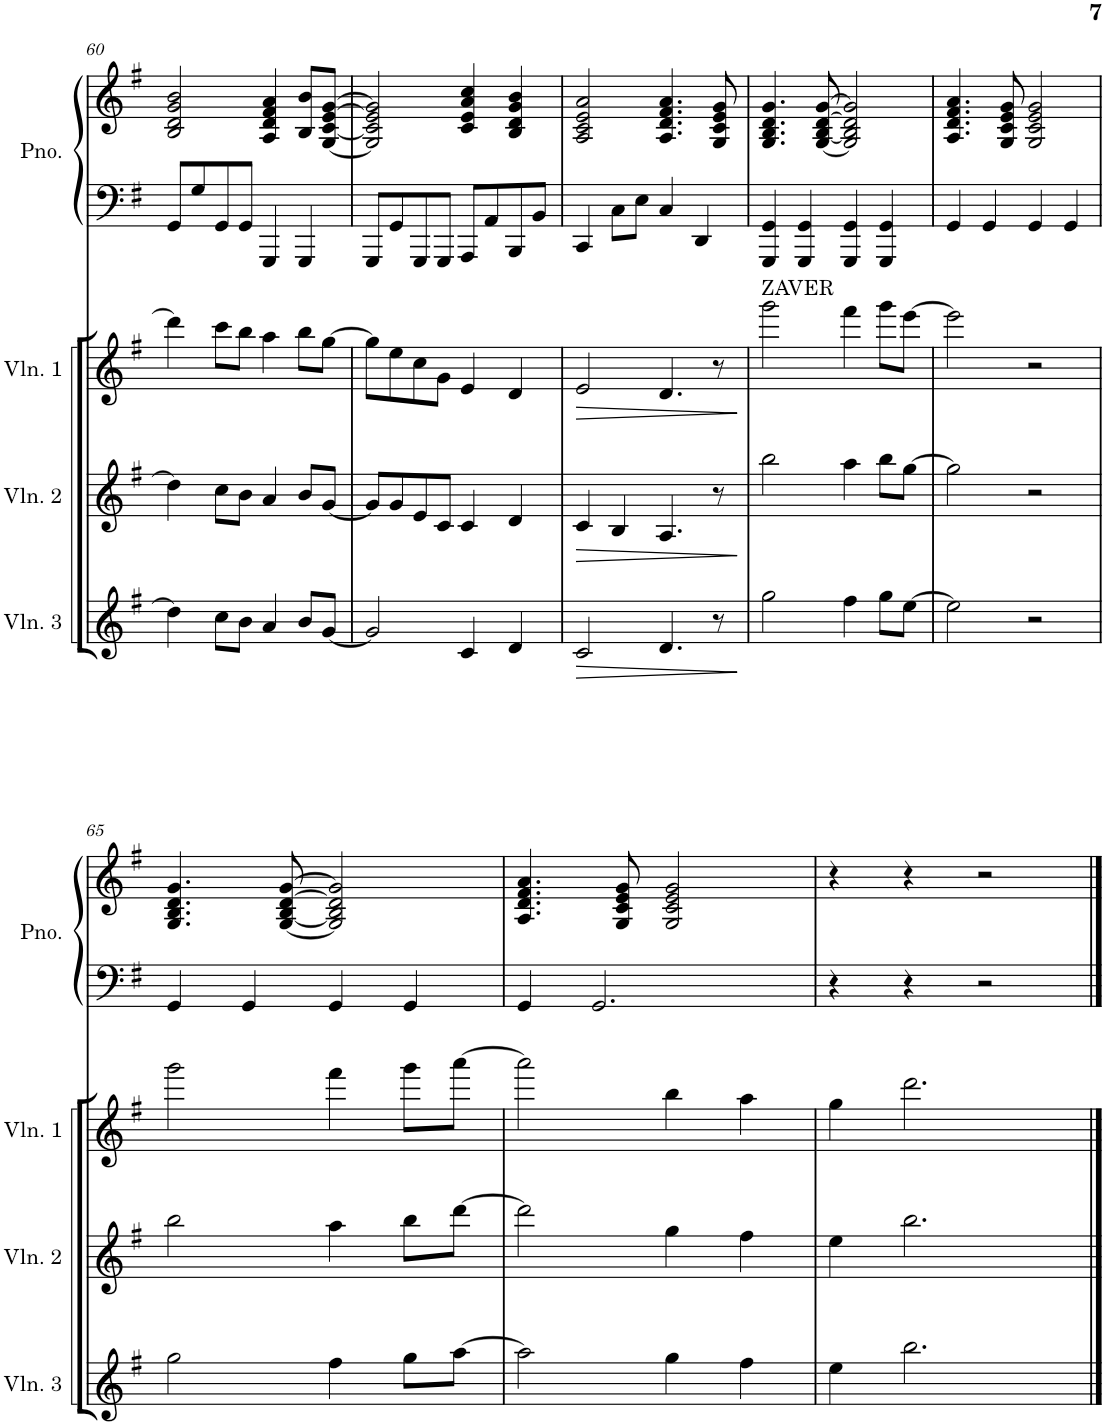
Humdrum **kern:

**kern	**dynam	**kern	**dynam	**kern	**dynam	**kern	**kern
*part4	*part4	*part3	*part3	*part2	*part2	*part1	*part1
*staff5	*staff5	*staff4	*staff4	*staff3	*staff3	*staff2	*staff1
*I"Violin 3	*	*I"Violin 2	*	*I"Violin 1	*	*I"Piano	*
*I'Vln. 3	*	*I'Vln. 2	*	*I'Vln. 1	*	*I'Pno.	*
!!LO:PB:g=z
*clefG2	*	*clefG2	*	*clefG2	*	*clefF4	*clefG2
*k[f#]	*	*k[f#]	*	*k[f#]	*	*k[f#]	*k[f#]
*M4/4	*	*M4/4	*	*M4/4	*	*M4/4	*M4/4
=60	=60	=60	=60	=60	=60	=60	=60
4dd\]	.	4dd\]	.	4ddd\]	.	8GG/L	2B/ 2d/ 2g/ 2b/
.	.	.	.	.	.	8G/	.
8cc\L	.	8cc\L	.	8ccc\L	.	8GG/	.
8b\J	.	8b\J	.	8bb\J	.	8GG/J	.
4a/	.	4a/	.	4aa\	.	4GGG/	4A/ 4d/ 4f#/ 4a/
8b/L	.	8b/L	.	8bb\L	.	4GGG/	8B/ 8b/L
[8g/J	.	[8g/J	.	[8gg\J	.	.	[8G/ [8c/ [8e/ [8g/J
=61	=61	=61	=61	=61	=61	=61	=61
2g/]	.	8g/L]	.	8gg\L]	.	8GGG/L	2G/] 2c/] 2e/] 2g/]
.	.	8g/	.	8ee\	.	8GG/	.
.	.	8e/	.	8cc\	.	8GGG/	.
.	.	8c/J	.	8g\J	.	8GGG/J	.
4c/	.	4c/	.	4e/	.	8AAA/L	4c/ 4e/ 4a/ 4cc/
.	.	.	.	.	.	8AA/	.
4d/	.	4d/	.	4d/	.	8BBB/	4B/ 4d/ 4g/ 4b/
.	.	.	.	.	.	8BB/J	.
=62	=62	=62	=62	=62	=62	=62	=62
!	!LO:HP:b	!	!LO:HP:b	!	!LO:HP:b	!	!
2c/	>	4c/	>	2e/	>	4CC/	2A/ 2c/ 2e/ 2a/
.	.	4B/	.	.	.	8C\L	.
.	.	.	.	.	.	8E\J	.
4.d/	.	4.A/	.	4.d/	.	4C/	4.A/ 4.d/ 4.f#/ 4.a/
.	.	.	.	.	.	4DD/	.
8r	.	8r	.	8r	.	.	8G/ 8c/ 8e/ 8g/
.	]	.	]	.	]	.	.
=63	=63	=63	=63	=63	=63	=63	=63
!	!	!	!	!LO:TX:a:t=ZAVER	!	!	!
2gg\	.	2bb\	.	2ggg\	.	4GGG/ 4GG/	4.G/ 4.B/ 4.d/ 4.g/
.	.	.	.	.	.	4GGG/ 4GG/	.
.	.	.	.	.	.	.	[8G/ [8B/ [8d/ [8g/
4ff#\	.	4aa\	.	4fff#\	.	4GGG/ 4GG/	2G/] 2B/] 2d/] 2g/]
8gg\L	.	8bb\L	.	8ggg\L	.	4GGG/ 4GG/	.
[8ee\J	.	[8gg\J	.	[8eee\J	.	.	.
=64	=64	=64	=64	=64	=64	=64	=64
2ee\]	.	2gg\]	.	2eee\]	.	4GG/	4.A/ 4.d/ 4.f#/ 4.a/
.	.	.	.	.	.	4GG/	.
.	.	.	.	.	.	.	8G/ 8c/ 8e/ 8g/
2r	.	2r	.	2r	.	4GG/	2G/ 2c/ 2e/ 2g/
.	.	.	.	.	.	4GG/	.
!!LO:LB:g=z
=65	=65	=65	=65	=65	=65	=65	=65
2gg\	.	2bb\	.	2ggg\	.	4GG/	4.G/ 4.B/ 4.d/ 4.g/
.	.	.	.	.	.	4GG/	.
.	.	.	.	.	.	.	[8G/ [8B/ [8d/ [8g/
4ff#\	.	4aa\	.	4fff#\	.	4GG/	2G/] 2B/] 2d/] 2g/]
8gg\L	.	8bb\L	.	8ggg\L	.	4GG/	.
[8aa\J	.	[8ddd\J	.	[8aaa\J	.	.	.
=66	=66	=66	=66	=66	=66	=66	=66
2aa\]	.	2ddd\]	.	2aaa\]	.	4GG/	4.A/ 4.d/ 4.f#/ 4.a/
.	.	.	.	.	.	2.GG/	.
.	.	.	.	.	.	.	8G/ 8c/ 8e/ 8g/
4gg\	.	4gg\	.	4bb\	.	.	2G/ 2c/ 2e/ 2g/
4ff#\	.	4ff#\	.	4aa\	.	.	.
=67	=67	=67	=67	=67	=67	=67	=67
4ee\	.	4ee\	.	4gg\	.	4r	4r
2.bb\	.	2.bb\	.	2.ddd\	.	4r	4r
.	.	.	.	.	.	2r	2r
==	==	==	==	==	==	==	==
*-	*-	*-	*-	*-	*-	*-	*-
